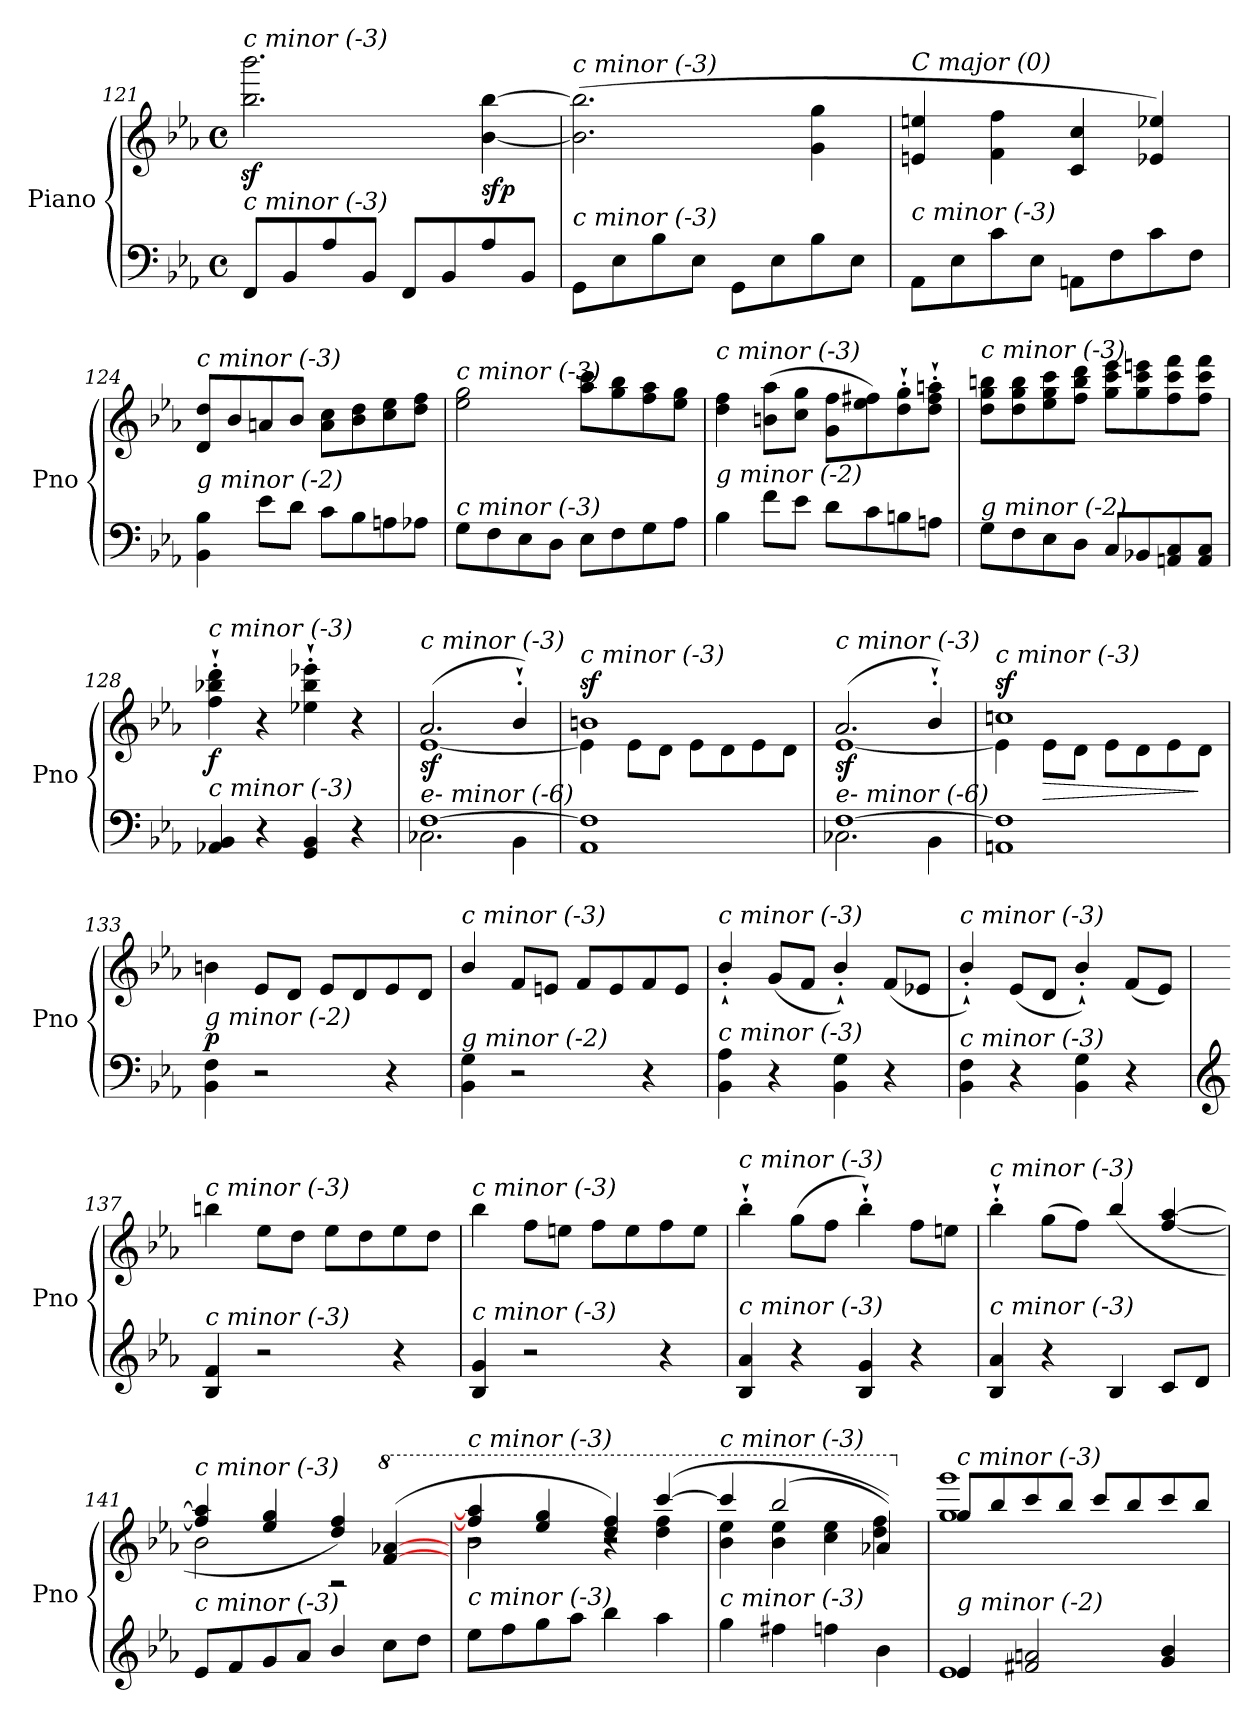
**kern	**kern	**dynam
*part1	*part1	*part1
*staff2	*staff1	*staff1/2
*I"Piano	*	*
*I'Pno	*	*
!!LO:PB:g=z
*clefF4	*clefG2	*
*k[b-e-a-]	*k[b-e-a-]	*
*M4/4	*M4/4	*
*met(c)	*met(c)	*
=121	=121	=121
!	!LO:TX:i:t=c minor (-3)	!
!LO:TX:i:t=c minor (-3)	!	!
8FF/L	2.bb-\z< 2.bbb-\z<	.
8BB-/	.	.
8A-/	.	.
8BB-/J	.	.
8FF/L	.	.
8BB-/	.	.
!	!	!LO:DY:b
8A-/	[4b-\ [4bb-\	sfp
8BB-/J	.	.
=122	=122	=122
!	!LO:TX:i:t=c minor (-3)	!
!LO:TX:i:t=c minor (-3)	!	!
8GG\L	(>2.b-\] 2.bb-\]	.
8E-\	.	.
8B-\	.	.
8E-\J	.	.
8GG\L	.	.
8E-\	.	.
8B-\	4g\ 4gg\	.
8E-\J	.	.
=123	=123	=123
!	!LO:TX:i:t=C major (0)	!
!LO:TX:i:t=c minor (-3)	!	!
8AA-\L	4en/ 4een/	.
8E-\	.	.
8c\	4f\ 4ff\	.
8E-\J	.	.
8AAn\L	4c/ 4cc/	.
8F\	.	.
8c\	4e-X/ 4ee-X/)	.
8F\J	.	.
=124	=124	=124
!	!LO:TX:i:t=c minor (-3)	!
!LO:TX:i:t=g minor (-2)	!	!
4BB-\ 4B-\	8d/ 8dd/L	.
.	8b-/	.
8e-\L	8an/	.
8d\J	8b-/J	.
8c\L	8a\ 8cc\L	.
8B-\	8b-\ 8dd\	.
8An\	8cc\ 8ee-\	.
8A-X\J	8dd\ 8ff\J	.
!!LO:LB:g=z
=125	=125	=125
!	!LO:TX:i:t=c minor (-3)	!
!LO:TX:i:t=c minor (-3)	!	!
8G\L	2ee-\ 2gg\	.
8F\	.	.
8E-\	.	.
8D\J	.	.
8E-\L	8aa-\ 8ccc\L	.
8F\	8gg\ 8bb-\	.
8G\	8ff\ 8aa-\	.
8A-\J	8ee-\ 8gg\J	.
=126	=126	=126
!	!LO:TX:i:t=c minor (-3)	!
!LO:TX:i:t=g minor (-2)	!	!
4B-\	4dd\ 4ff\	.
8f\L	(>8bn\ 8aa-\L	.
8e-\J	8cc\ 8gg\J	.
8d\L	8g\ 8ff\L	.
8c\	8ee-\ 8ff#X\)	.
!	!	!LO:DY:b
8Bn\	8dd\'` 8gg\'`	other-dynamics
8An\J	8dd\'` 8ff#\'` 8aan\'`J	.
=127	=127	=127
!	!LO:TX:i:t=c minor (-3)	!
!LO:TX:i:t=g minor (-2)	!	!
8G\L	8dd\ 8gg\ 8bbn\L	.
8F\	8dd\ 8gg\ 8bb\	.
8E-\	8ee-\ 8gg\ 8ccc\	.
8D\J	8ff\ 8bb\ 8ddd\J	.
8C/L	8gg\ 8ccc\ 8eee-\L	.
8BB-X/	8gg\ 8ccc\ 8eeen\	.
8AAn/ 8C/	8ff\ 8ccc\ 8fff\	.
8AA/ 8C/J	8ff\ 8ccc\ 8fff\J	.
=128	=128	=128
!	!LO:TX:i:t=c minor (-3)	!
!LO:TX:i:t=c minor (-3)	!	!
!	!	!LO:DY:b
4AA-X/ 4BB-/	4ff\'` 4bb-X\'` 4ddd\'`	f
4r	4r	.
4GG/ 4BB-/	4ee-X\'` 4bb-\'` 4eee-X\'`	.
4r	4r	.
=129	=129	=129
*^	*^	*
!	!	!LO:TX:i:t=c minor (-3)	!	!
!LO:TX:i:t=e- minor (-6)	!	!	!	!
!	!	!	!	!LO:DY:b
[1F	2.C-X\	(>2.a-/	[1e-	sf
.	4BB-\	4b-'`/)	.	.
!!LO:LB:g=z	!!
=130	=130	=130	=130	=130
!	!	!LO:TX:i:t=c minor (-3)	!	!
!LO:TX:i:t=E- major (-3)	!	!	!	!
!	!	!	!	!LO:DY:a
*v	*v	*	*	*
1AA- 1F]	1bni	4e-\]	sf
.	.	8e-\L	.
.	.	8d\J	.
.	.	8e-\L	.
.	.	8d\	.
.	.	8e-\	.
.	.	8d\J	.
=131	=131	=131	=131
*^	*	*	*
!	!	!LO:TX:i:t=c minor (-3)	!	!
!LO:TX:i:t=e- minor (-6)	!	!	!	!
!	!	!	!	!LO:DY:b
[1F	2.C-X\	(>2.a-/	[1e-	sf
.	4BB-\	4b-'`/)	.	.
=132	=132	=132	=132	=132
!	!	!LO:TX:i:t=c minor (-3)	!	!
!LO:TX:i:t=B- major (-2)	!	!	!	!
!	!	!	!	!LO:DY:a
*v	*v	*	*	*
1AAn 1F]	1ccn	4e-\]	sf
!	!	!	!LO:HP:b
.	.	8e-\L	>
.	.	8d\J	.
.	.	8e-\L	.
.	.	8d\	.
.	.	8e-\	.
.	.	8d\J	]
=133	=133	=133	=133
!	!LO:TX:i:t=c minor (-3)	!	!
!LO:TX:i:t=g minor (-2)	!	!	!
!	!	!	!LO:DY:a=2
*	*v	*v	*
4BB-\ 4F\	4bni\	p
2r	8e-/L	.
.	8d/J	.
.	8e-/L	.
.	8d/	.
4r	8e-/	.
.	8d/J	.
=134	=134	=134
!	!LO:TX:i:t=c minor (-3)	!
!LO:TX:i:t=g minor (-2)	!	!
4BB-\ 4G\	4b-/	.
2r	8f/L	.
.	8en/J	.
.	8f/L	.
.	8e/	.
4r	8f/	.
.	8e/J	.
=135	=135	=135
!	!LO:TX:i:t=c minor (-3)	!
!LO:TX:i:t=c minor (-3)	!	!
4BB-\ 4A-\	4b-'`/	.
4r	(<8g/L	.
.	8f/J	.
4BB-\ 4G\	4b-'`/)	.
4r	(<8f/L	.
.	8e-X/J	.
!!LO:LB:g=z
=136	=136	=136
!	!LO:TX:i:t=c minor (-3)	!
!LO:TX:i:t=c minor (-3)	!	!
4BB-\ 4F\	4b-'`/)	.
4r	(<8e-/L	.
.	8d/J	.
4BB-\ 4G\	4b-'`/)	.
4r	(<8f/L	.
.	8e-/J)	.
=137	=137	=137
*clefG2	*	*
!	!LO:TX:i:t=c minor (-3)	!
!LO:TX:i:t=c minor (-3)	!	!
4B-/ 4f/	4bbni\	.
2r	8ee-\L	.
.	8dd\J	.
.	8ee-\L	.
.	8dd\	.
4r	8ee-\	.
.	8dd\J	.
=138	=138	=138
!	!LO:TX:i:t=c minor (-3)	!
!LO:TX:i:t=c minor (-3)	!	!
4B-/ 4g/	4bb-\	.
2r	8ff\L	.
.	8een\J	.
.	8ff\L	.
.	8ee\	.
4r	8ff\	.
.	8ee\J	.
=139	=139	=139
!	!LO:TX:i:t=c minor (-3)	!
!LO:TX:i:t=c minor (-3)	!	!
4B-/ 4a-/	4bb-'`\	.
4r	(>8gg\L	.
.	8ff\J	.
4B-/ 4g/	4bb-'`\)	.
4r	8ff\L	.
.	8een\J	.
=140	=140	=140
!	!LO:TX:i:t=c minor (-3)	!
!LO:TX:i:t=c minor (-3)	!	!
4B-/ 4a-/	4bb-'`\	.
4r	(>8gg\L	.
.	8ff\J)	.
4B-/	(>4bb-/	.
8c/L	[4ff/ [4aa-/	.
8d/J	.	.
=141	=141	=141
*	*^	*
!	!LO:TX:i:t=c minor (-3)	!	!
!LO:TX:i:t=c minor (-3)	!	!	!
8e-/L	4ff/] 4aa-/]	2b-\	.
8f/	.	.	.
8g/	4ee-/ 4gg/	.	.
8a-/J	.	.	.
4b-/	4dd/ 4ff/)	2r	.
*	*8va	*	*
8cc\L	(>[4ff/ [4aa-X/	.	.
8dd\J	.	.	.
!!LO:LB:g=z
=142	=142	=142	=142
*	*	*^	*
!	!LO:TX:i:t=c minor (-3)	!	!	!
!LO:TX:i:t=c minor (-3)	!	!	!	!
8ee-\L	4fff/] 4aaa-/]	2bb-\	2r	.
8ff\	.	.	.	.
8gg\	4eee-/ 4ggg/	.	.	.
8aa-\J	.	.	.	.
4bb-\	4ddd/ 4fff/)	2r	4r	.
4aa-\	(>[4cccc/	.	4ddd\ 4fff\	.
=143	=143	=143	=143	=143
!	!LO:TX:i:t=c minor (-3)	!	!	!
!LO:TX:i:t=c minor (-3)	!	!	!	!
*	*	*v	*v	*
4gg\	4cccc/]	4bb-\ 4eee-\	.
4ff#Xi\	(>2bbb-/	4bb-\ 4eee-\	.
4ff\	.	4ccc\ 4eee-\	.
4b-\	4aa-X/))	4ddd\ 4fff\	.
=144	=144	=144	=144
*^	*	*	*
*	*	*X8va	*	*
!	!	!LO:TX:i:t=c minor (-3)	!	!
!LO:TX:i:t=g minor (-2)	!	!	!	!
!	!	!	!	!LO:DY:b
4e-/	1e-	8gg/L	1gg 1ggg	other-dynamics
.	.	8bb-/	.	.
2f#X/ 2an/	.	8ccc/	.	.
.	.	8bb-/J	.	.
.	.	8ccc/L	.	.
.	.	8bb-/	.	.
4g/ 4b-/	.	8ccc/	.	.
.	.	8bb-/J	.	.
*v	*v	*	*	*
*	*v	*v	*
=	=	=
*-	*-	*-
